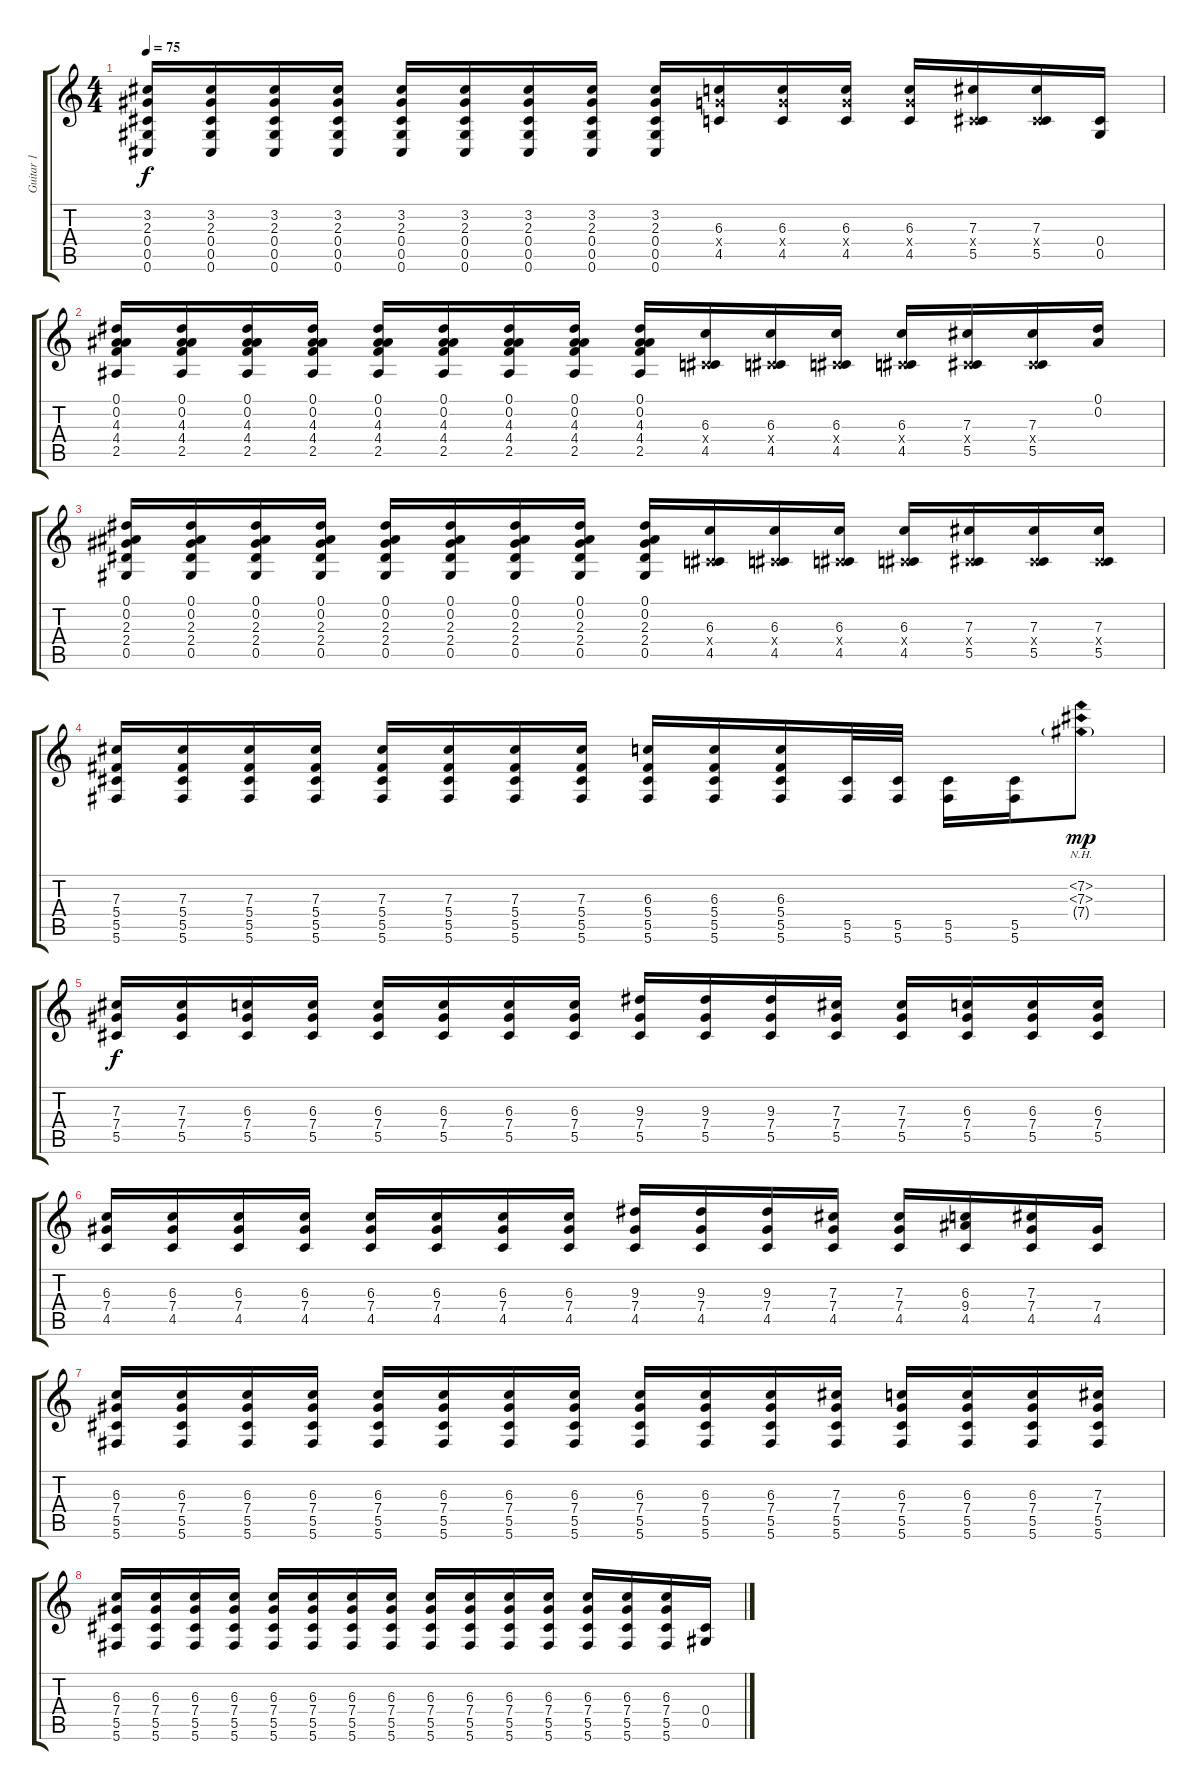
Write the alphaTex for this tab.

\track ("Guitar 1" "Guitar 1") {instrument overdrivenguitar}
\staff {score tabs}
\tuning (Eb4 Bb3 Gb3 Db3 Ab2 Db2) {hide}
\ts (4 4)
\tempo 75
\clef g2
\ks c
(3.2 2.3 0.4 0.5 0.6).16{dy f} (3.2 2.3 0.4 0.5 0.6).16 (3.2 2.3 0.4 0.5 0.6).16 (3.2 2.3 0.4 0.5 0.6).16 (3.2 2.3 0.4 0.5 0.6).16 (3.2 2.3 0.4 0.5 0.6).16 (3.2 2.3 0.4 0.5 0.6).16 (3.2 2.3 0.4 0.5 0.6).16 (3.2 2.3 0.4 0.5 0.6).16 (6.3 6.4{x} 4.5).16 (6.3 6.4{x} 4.5).16 (6.3 6.4{x} 4.5).16 (6.3 6.4{x} 4.5).16 (7.3 0.4{x} 5.5).16 (7.3 0.4{x} 5.5).16 (0.4 0.5).16 |
(0.1 0.2 4.3 4.4 2.5).16 (0.1 0.2 4.3 4.4 2.5).16 (0.1 0.2 4.3 4.4 2.5).16 (0.1 0.2 4.3 4.4 2.5).16 (0.1 0.2 4.3 4.4 2.5).16 (0.1 0.2 4.3 4.4 2.5).16 (0.1 0.2 4.3 4.4 2.5).16 (0.1 0.2 4.3 4.4 2.5).16 (0.1 0.2 4.3 4.4 2.5).16 (6.3 0.4{x} 4.5).16 (6.3 0.4{x} 4.5).16 (6.3 0.4{x} 4.5).16 (6.3 0.4{x} 4.5).16 (7.3 0.4{x} 5.5).16 (7.3 0.4{x} 5.5).16 (0.1 0.2).16 |
(0.1 0.2 2.3 2.4 0.5).16 (0.1 0.2 2.3 2.4 0.5).16 (0.1 0.2 2.3 2.4 0.5).16 (0.1 0.2 2.3 2.4 0.5).16 (0.1 0.2 2.3 2.4 0.5).16 (0.1 0.2 2.3 2.4 0.5).16 (0.1 0.2 2.3 2.4 0.5).16 (0.1 0.2 2.3 2.4 0.5).16 (0.1 0.2 2.3 2.4 0.5).16 (6.3 0.4{x} 4.5).16 (6.3 0.4{x} 4.5).16 (6.3 0.4{x} 4.5).16 (6.3 0.4{x} 4.5).16 (7.3 0.4{x} 5.5).16 (7.3 0.4{x} 5.5).16 (7.3 0.4{x} 5.5).16 |
(7.3 5.4 5.5 5.6).16 (7.3 5.4 5.5 5.6).16 (7.3 5.4 5.5 5.6).16 (7.3 5.4 5.5 5.6).16 (7.3 5.4 5.5 5.6).16 (7.3 5.4 5.5 5.6).16 (7.3 5.4 5.5 5.6).16 (7.3 5.4 5.5 5.6).16 (6.3 5.4 5.5 5.6).16 (6.3 5.4 5.5 5.6).16 (6.3 5.4 5.5 5.6).16 (5.5 5.6).32{instrument electricguitarmuted} (5.5 5.6).32 (5.5 5.6).16 (5.5 5.6).16 (7.2{nh} 7.3{nh} 7.4{nh g}).8{dy mp instrument overdrivenguitar} |
(7.3 7.4 5.5).16{dy f instrument electricguitarmuted} (7.3 7.4 5.5).16 (6.3 7.4 5.5).16 (6.3 7.4 5.5).16 (6.3 7.4 5.5).16 (6.3 7.4 5.5).16 (6.3 7.4 5.5).16 (6.3 7.4 5.5).16 (9.3 7.4 5.5).16 (9.3 7.4 5.5).16 (9.3 7.4 5.5).16 (7.3 7.4 5.5).16 (7.3 7.4 5.5).16 (6.3 7.4 5.5).16 (6.3 7.4 5.5).16 (6.3 7.4 5.5).16 |
(6.3 7.4 4.5).16 (6.3 7.4 4.5).16 (6.3 7.4 4.5).16 (6.3 7.4 4.5).16 (6.3 7.4 4.5).16 (6.3 7.4 4.5).16 (6.3 7.4 4.5).16 (6.3 7.4 4.5).16 (9.3 7.4 4.5).16 (9.3 7.4 4.5).16 (9.3 7.4 4.5).16 (7.3 7.4 4.5).16 (7.3 7.4 4.5).16 (6.3 9.4 4.5).16 (7.3 7.4 4.5).16 (7.4 4.5).16 |
(6.3 7.4 5.5 5.6).16 (6.3 7.4 5.5 5.6).16 (6.3 7.4 5.5 5.6).16 (6.3 7.4 5.5 5.6).16 (6.3 7.4 5.5 5.6).16 (6.3 7.4 5.5 5.6).16 (6.3 7.4 5.5 5.6).16 (6.3 7.4 5.5 5.6).16 (6.3 7.4 5.5 5.6).16 (6.3 7.4 5.5 5.6).16 (6.3 7.4 5.5 5.6).16 (7.3 7.4 5.5 5.6).16 (6.3 7.4 5.5 5.6).16 (6.3 7.4 5.5 5.6).16 (6.3 7.4 5.5 5.6).16 (7.3 7.4 5.5 5.6).16 |
(6.3 7.4 5.5 5.6).16 (6.3 7.4 5.5 5.6).16 (6.3 7.4 5.5 5.6).16 (6.3 7.4 5.5 5.6).16 (6.3 7.4 5.5 5.6).16 (6.3 7.4 5.5 5.6).16 (6.3 7.4 5.5 5.6).16 (6.3 7.4 5.5 5.6).16 (6.3 7.4 5.5 5.6).16 (6.3 7.4 5.5 5.6).16 (6.3 7.4 5.5 5.6).16 (6.3 7.4 5.5 5.6).16 (6.3 7.4 5.5 5.6).16 (6.3 7.4 5.5 5.6).16 (6.3 7.4 5.5 5.6).16 (0.4 0.5).16
